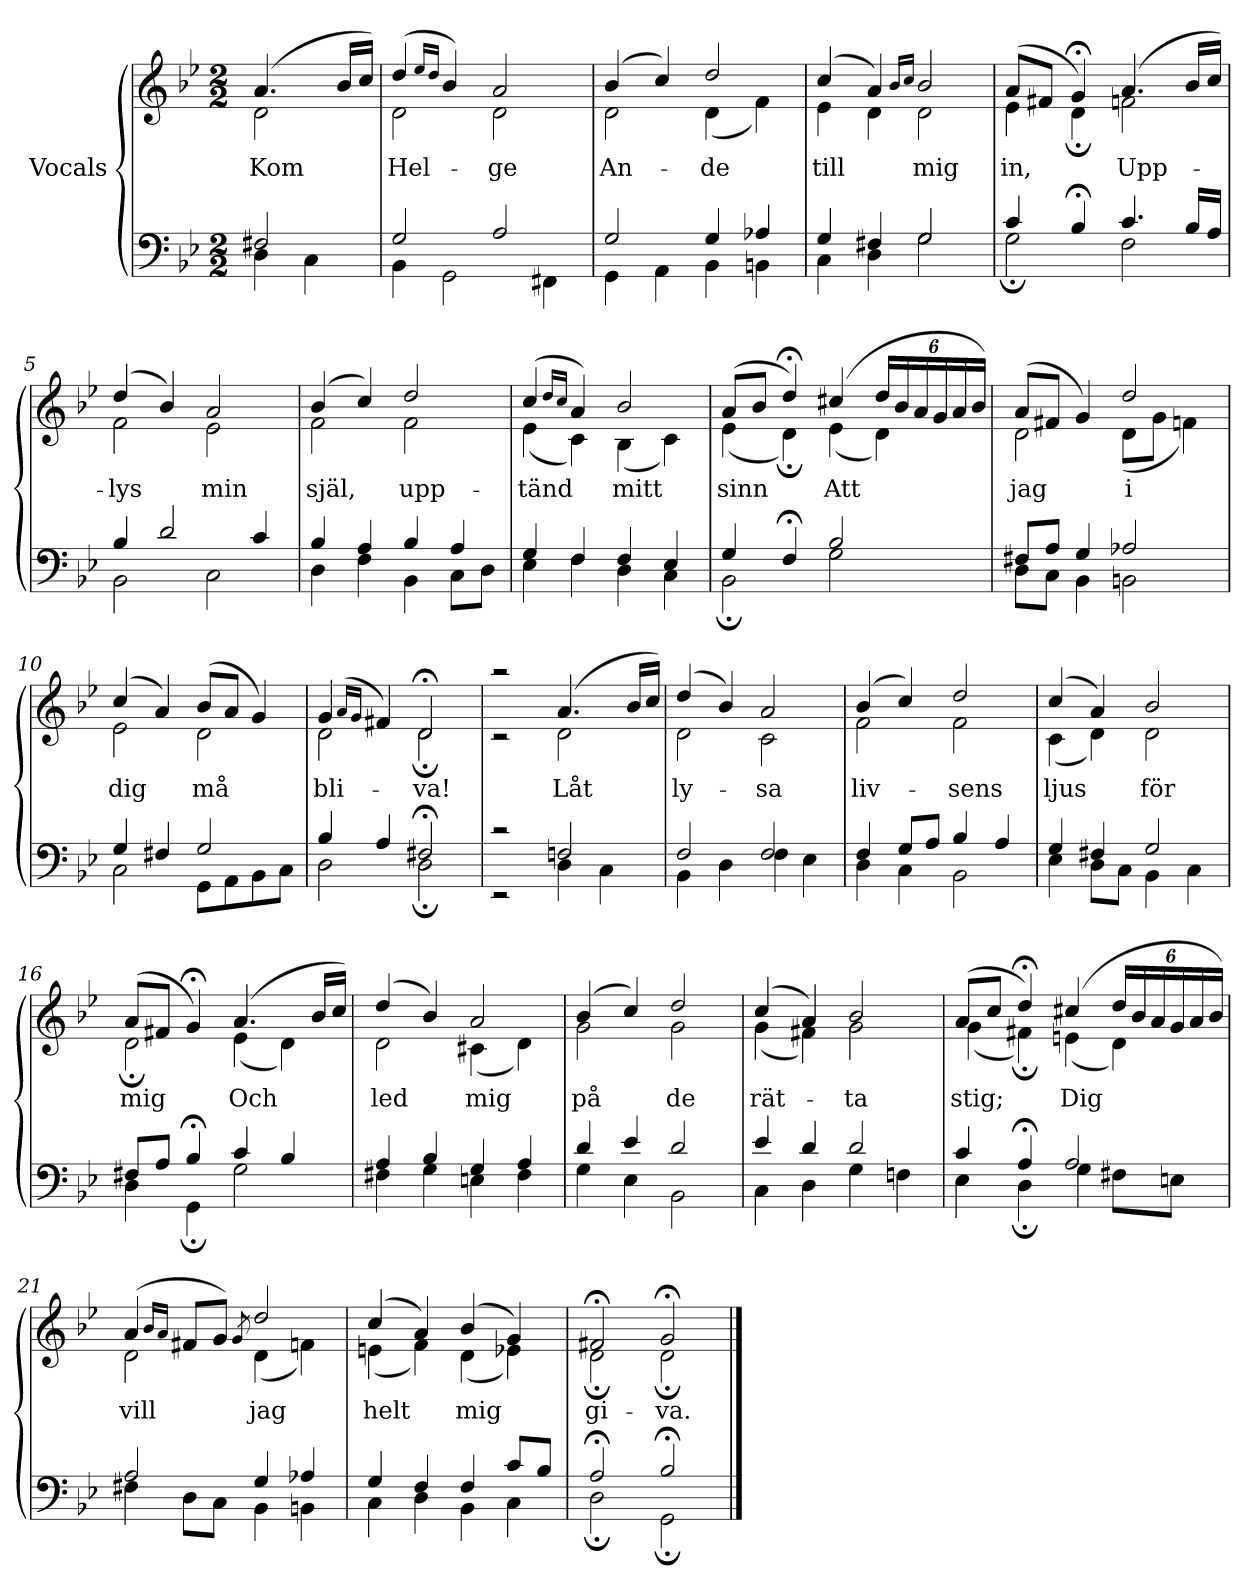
**kern	**kern	**text
*part1	*part1	*part1
*staff2	*staff1	*staff1
*I"Vocals	*	*
*clefF4	*clefG2	*
*k[b-e-]	*k[b-e-]	*
*B-:	*B-:	*
*M2/2	*M2/2	*
=	=	=
*^	*^	*
!	!	!	!	!LO:LY:b
2F#X/	4D\	(>4.a/	2d\	Kom
.	4C\	.	.	.
.	.	16b-/LL	.	.
.	.	16cc/JJ)	.	.
=1	=1	=1	=1	=1
!	!	!	!	!LO:LY:b
2G/	4BB-\	(>4dd/	2d\	Hel-
.	.	16qee-/LL	.	.
.	.	16qdd/JJ	.	.
.	2GG\	4b-/)	.	.
!	!	!	!	!LO:LY:b
2A/	.	2a/	2d\	-ge
.	4FF#X\	.	.	.
=2	=2	=2	=2	=2
!	!	!	!	!LO:LY:b
2G/	4GG\	(>4b-/	2d\	An-
.	4AA\	4cc/)	.	.
!	!	!	!	!LO:LY:b
4G/	4BB-\	2dd/	(<4d\	-de
4A-X/	4BBn\	.	4f\)	.
=3	=3	=3	=3	=3
!	!	!	!	!LO:LY:b
4G/	4C\	(>4cc/	4e-\	till
4F#X/	4D\	4a/)	4d\	.
.	.	16qb-/LL	.	.
.	.	16qcc/JJ	.	.
!	!	!	!	!LO:LY:b
2G/	2G\	2b-/	2d\	mig
=4	=4	=4	=4	=4
!	!	!	!	!LO:LY:b
4c/	2G;\	(>8a/L	4e-\	in,
.	.	8f#X/J	.	.
4B-;</	.	4g;</)	4d;\	.
!	!	!	!	!LO:LY:b
4.c/	2F\	(>4.a/	2fni\	Upp-
16B-/LL	.	16b-/LL	.	.
16A/JJ	.	16cc/JJ)	.	.
!!LO:LB:g=z	!!
=5	=5	=5	=5	=5
!	!	!	!	!LO:LY:b
4B-/	2BB-\	(>4dd/	2f\	-lys
2d/	.	4b-/)	.	.
!	!	!	!	!LO:LY:b
.	2C\	2a/	2e-\	min
4c/	.	.	.	.
=6	=6	=6	=6	=6
!	!	!	!	!LO:LY:b
4B-/	4D\	(>4b-/	2f\	själ,
4A/	4F\	4cc/)	.	.
!	!	!	!	!LO:LY:b
4B-/	4BB-\	2dd/	2f\	upp-
4A/	8C\L	.	.	.
.	8D\J	.	.	.
=7	=7	=7	=7	=7
!	!	!	!	!LO:LY:b
4G/	4E-\	(>4cc/	(<4e-\	-tänd
.	.	16qdd/LL	.	.
.	.	16qcc/JJ	.	.
4F/	4F\	4a/)	4c\)	.
!	!	!	!	!LO:LY:b
4F/	4D\	2b-/	(<4B-\	mitt
4E-/	4C\	.	4c\)	.
=8	=8	=8	=8	=8
!	!	!	!	!LO:LY:b
4G/	2BB-;\	(>8a/L	(<4e-\	sinn
.	.	8b-/J	.	.
4F;</	.	4dd;</)	4d;\)	.
!	!	!	!	!LO:LY:b
2B-/	2G\	(>4cc#X/	(<4e-\	Att
.	.	24dd/LL	4d\)	.
.	.	24b-/	.	.
.	.	24a/	.	.
.	.	24g/	.	.
.	.	24a/	.	.
.	.	24b-/JJ)	.	.
=9	=9	=9	=9	=9
!	!	!	!	!LO:LY:b
8F#X/L	8D\L	(>8a/L	2d\	jag
8A/J	8C\J	8f#X/J	.	.
4G/	4BB-\	4g/)	.	.
!	!	!	!	!LO:LY:b
2A-X/	2BBn\	2dd/	(<8d\L	i
.	.	.	8g\J	.
.	.	.	4fni\)	.
!!LO:LB:g=z	!!
=10	=10	=10	=10	=10
!	!	!	!	!LO:LY:b
4G/	2C\	(>4cc/	2e-\	dig
4F#X/	.	4a/)	.	.
!	!	!	!	!LO:LY:b
2G/	8GG\L	(>8b-/L	2d\	må
.	8AA\	8a/J	.	.
.	8BB-\	4g/)	.	.
.	8C\J	.	.	.
=11	=11	=11	=11	=11
!	!	!	!	!LO:LY:b
4B-/	2D\	(>4g/	2d\	bli-
.	.	(16qa/LL	.	.
.	.	16qg/JJ	.	.
4A/	.	4f#X/)	.	.
!	!	!	!	!LO:LY:b
2F#X;</	2D;\	2d;</	2d;\	-va!
=12	=12	=12	=12	=12
2rc	2rEE	2raa	2rc	.
!	!	!	!	!LO:LY:b
2Fni/	4D\	(>4.a/	2d\	Låt
.	4C\	.	.	.
.	.	16b-/LL	.	.
.	.	16cc/JJ)	.	.
=13	=13	=13	=13	=13
!	!	!	!	!LO:LY:b
2F/	4BB-\	(>4dd/	2d\	ly-
.	4D\	4b-/)	.	.
!	!	!	!	!LO:LY:b
2F/	4F\	2a/	2c\	-sa
.	4E-\	.	.	.
=14	=14	=14	=14	=14
!	!	!	!	!LO:LY:b
4F/	4D\	(>4b-/	2f\	liv-
8G/L	4C\	4cc/)	.	.
8A/J	.	.	.	.
!	!	!	!	!LO:LY:b
4B-/	2BB-\	2dd/	2f\	-sens
4A/	.	.	.	.
!!LO:LB:g=z	!!
=15	=15	=15	=15	=15
!	!	!	!	!LO:LY:b
4G/	4E-\	(>4cc/	(<4c\	ljus
4F#X/	8D\L	4a/)	4d\)	.
.	8C\J	.	.	.
!	!	!	!	!LO:LY:b
2G/	4BB-\	2b-/	2d\	för
.	4C\	.	.	.
=16	=16	=16	=16	=16
!	!	!	!	!LO:LY:b
8F#X/L	4D\	(>8a/L	2d;\	mig
8A/J	.	8f#X/J	.	.
4B-;</	4GG;\	4g;</)	.	.
!	!	!	!	!LO:LY:b
4c/	2G\	(>4.a/	(<4e-\	Och
4B-/	.	.	4d\)	.
.	.	16b-/LL	.	.
.	.	16cc/JJ)	.	.
=17	=17	=17	=17	=17
!	!	!	!	!LO:LY:b
4A/	4F#X\	(>4dd/	2d\	led
4B-/	4G\	4b-/)	.	.
!	!	!	!	!LO:LY:b
4G/	4En\	2a/	(<4c#X\	mig
4A/	4F#\	.	4d\)	.
=18	=18	=18	=18	=18
!	!	!	!	!LO:LY:b
4d/	4G\	(>4b-/	2g\	på
4e-/	4E-\	4cc/)	.	.
!	!	!	!	!LO:LY:b
2d/	2BB-\	2dd/	2g\	de
=19	=19	=19	=19	=19
!	!	!	!	!LO:LY:b
4e-/	4C\	(>4cc/	(<4g\	rät-
4d/	4D\	4a/)	4f#X\)	.
!	!	!	!	!LO:LY:b
2d/	4G\	2b-/	2g\	-ta
.	4Fni\	.	.	.
!!LO:LB:g=z	!!
=20	=20	=20	=20	=20
!	!	!	!	!LO:LY:b
4c/	4E-\	(>8a/L	(<4g\	stig;
.	.	8cc/J	.	.
4A;</	4D;\	4dd;</)	4f#X;\)	.
!	!	!	!	!LO:LY:b
2A/	4G\	(>4cc#X/	(<4en\	Dig
.	8F#X\L	24dd/LL	4d\)	.
.	.	24b-/	.	.
.	.	24a/	.	.
.	8En\J	24g/	.	.
.	.	24a/	.	.
.	.	24b-/JJ)	.	.
=21	=21	=21	=21	=21
!	!	!	!	!LO:LY:b
2A/	4F#X\	(>4a/	2d\	vill
.	.	16qb-/LL	.	.
.	.	16qa/JJ	.	.
.	8D\L	8f#X/L	.	.
.	8C\J	8g/J)	.	.
.	.	8qg/	.	.
!	!	!	!	!LO:LY:b
4G/	4BB-\	2dd/	(<4d\	jag
4A-X/	4BBn\	.	4fni\)	.
=22	=22	=22	=22	=22
!	!	!	!	!LO:LY:b
4G/	4C\	(>4cc/	(<4en\	helt
4F/	4D\	4a/)	4f\)	.
!	!	!	!	!LO:LY:b
4F/	4BB-\	(>4b-/	(<4d\	mig
8c/L	4C\	4g/)	4e-X\)	.
8B-/J	.	.	.	.
=23	=23	=23	=23	=23
!	!	!	!	!LO:LY:b
2A;</	2D;\	2f#X;</	2d;\	gi-
!	!	!	!	!LO:LY:b
2B-;</	2GG;\	2g;</	2d;\	-va.
*v	*v	*	*	*
*	*v	*v	*
==	==	==
*-	*-	*-
